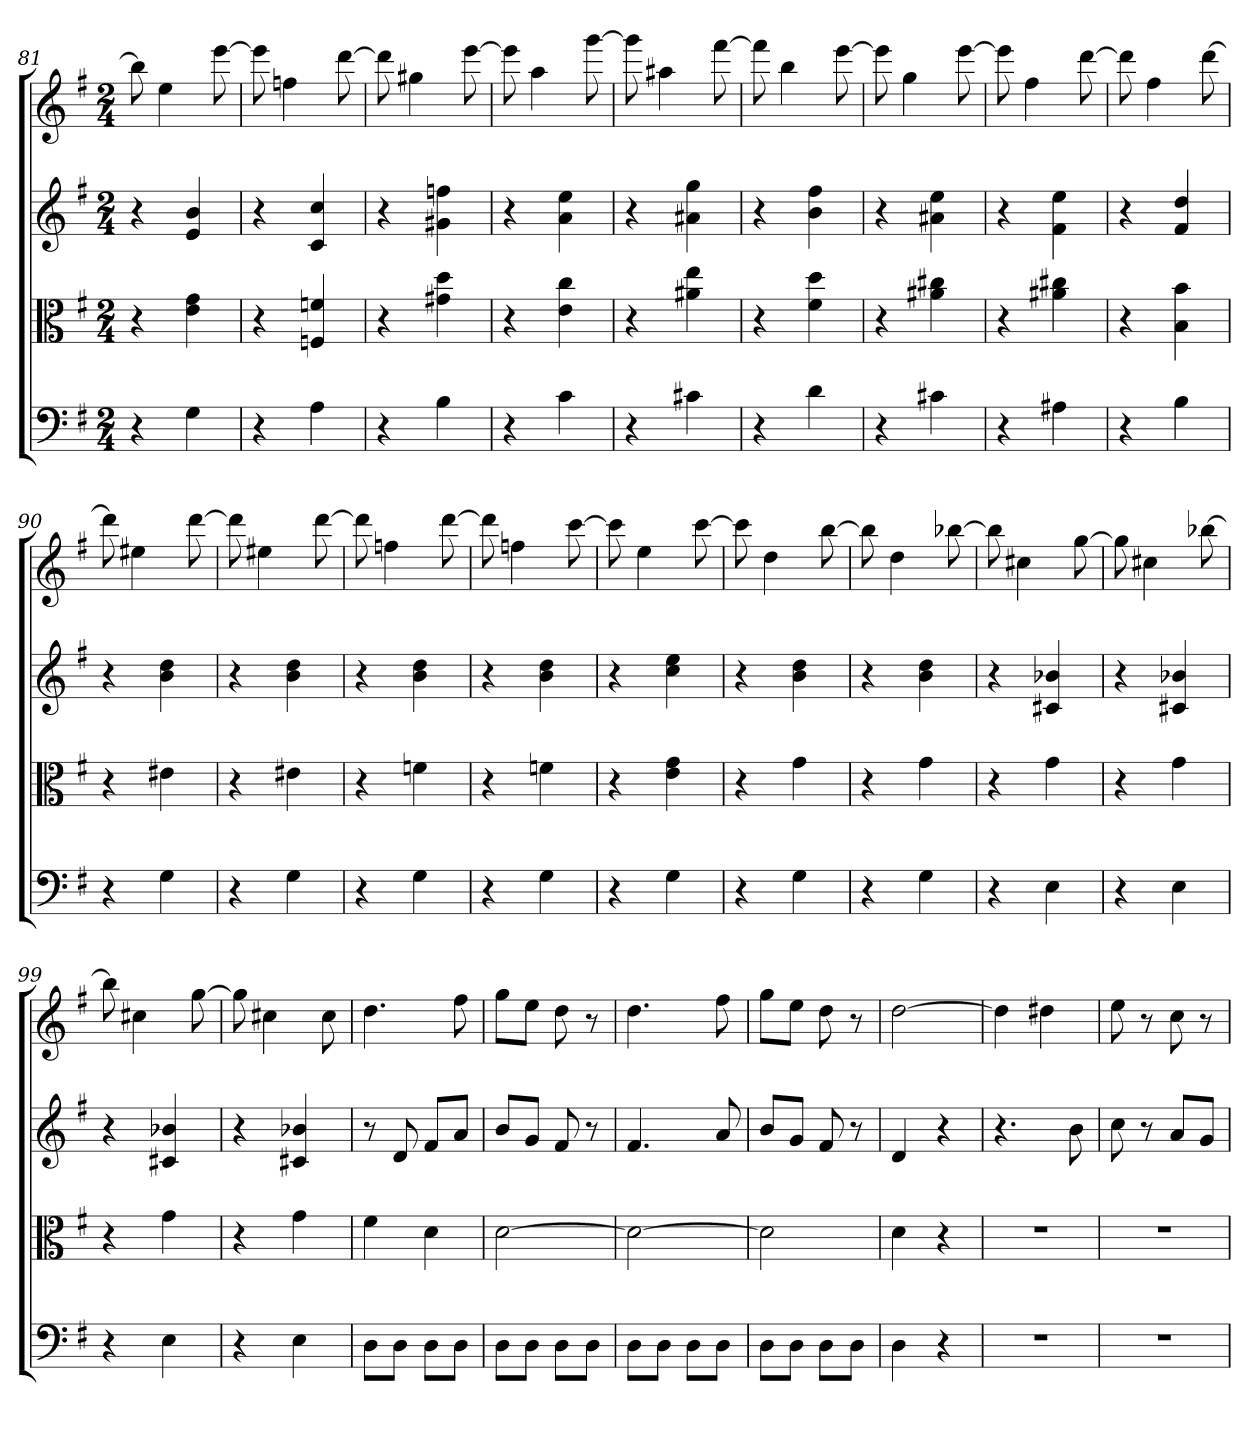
**kern	**kern	**kern	**kern
*part4	*part3	*part2	*part1
*staff4	*staff3	*staff2	*staff1
*clefF4	*clefC3	*clefG2	*clefG2
*k[f#]	*k[f#]	*k[f#]	*k[f#]
*G:	*G:	*G:	*G:
*M2/4	*M2/4	*M2/4	*M2/4
=81	=81	=81	=81
4r	4r	4r	8bb]
.	.	.	4ee
4G	4e 4g	4e 4b	.
.	.	.	[8eee
=82	=82	=82	=82
4r	4r	4r	8eee]
.	.	.	4ffn
4A	4Fn 4fn	4c 4cc	.
.	.	.	[8ddd
=83	=83	=83	=83
4r	4r	4r	8ddd]
.	.	.	4gg#X
4B	4g#X 4dd	4g#X 4ffn	.
.	.	.	[8eee
=84	=84	=84	=84
4r	4r	4r	8eee]
.	.	.	4aa
4c	4e 4cc	4a 4ee	.
.	.	.	[8ggg
=85	=85	=85	=85
4r	4r	4r	8ggg]
.	.	.	4aa#X
4c#X	4a#X 4ee	4a#X 4gg	.
.	.	.	[8fff#
=86	=86	=86	=86
4r	4r	4r	8fff#]
.	.	.	4bb
4d	4f# 4dd	4b 4ff#	.
.	.	.	[8eee
=87	=87	=87	=87
4r	4r	4r	8eee]
.	.	.	4gg
4c#X	4a#X 4cc#X	4a#X 4ee	.
.	.	.	[8eee
=88	=88	=88	=88
4r	4r	4r	8eee]
.	.	.	4ff#
4A#X	4a#X 4cc#X	4f# 4ee	.
.	.	.	[8ddd
=89	=89	=89	=89
4r	4r	4r	8ddd]
.	.	.	4ff#
4B	4B 4b	4f# 4dd	.
.	.	.	[8ddd
=90	=90	=90	=90
4r	4r	4r	8ddd]
.	.	.	4ee#X
4G	4e#X	4b 4dd	.
.	.	.	[8ddd
=91	=91	=91	=91
4r	4r	4r	8ddd]
.	.	.	4ee#X
4G	4e#X	4b 4dd	.
.	.	.	[8ddd
=92	=92	=92	=92
4r	4r	4r	8ddd]
.	.	.	4ffn
4G	4fn	4b 4dd	.
.	.	.	[8ddd
=93	=93	=93	=93
4r	4r	4r	8ddd]
.	.	.	4ffn
4G	4fn	4b 4dd	.
.	.	.	[8ccc
=94	=94	=94	=94
4r	4r	4r	8ccc]
.	.	.	4ee
4G	4e 4g	4cc 4ee	.
.	.	.	[8ccc
=95	=95	=95	=95
4r	4r	4r	8ccc]
.	.	.	4dd
4G	4g	4b 4dd	.
.	.	.	[8bb
=96	=96	=96	=96
4r	4r	4r	8bb]
.	.	.	4dd
4G	4g	4b 4dd	.
.	.	.	[8bb-X
=97	=97	=97	=97
4r	4r	4r	8bb-]
.	.	.	4cc#X
4E	4g	4c#X 4b-X	.
.	.	.	[8gg
=98	=98	=98	=98
4r	4r	4r	8gg]
.	.	.	4cc#X
4E	4g	4c#X 4b-X	.
.	.	.	[8bb-X
=99	=99	=99	=99
4r	4r	4r	8bb-]
.	.	.	4cc#X
4E	4g	4c#X 4b-X	.
.	.	.	[8gg
=100	=100	=100	=100
4r	4r	4r	8gg]
.	.	.	4cc#X
4E	4g	4c#X 4b-X	.
.	.	.	8cc#
=101	=101	=101	=101
8D\L	4f#	8r	4.dd
8D\J	.	8d	.
8D\L	4d	8f#/L	.
8D\J	.	8a/J	8ff#
=102	=102	=102	=102
8D\L	[2d	8b/L	8gg\L
8D\J	.	8g/J	8ee\J
8D\L	.	8f#	8dd
8D\J	.	8r	8r
=103	=103	=103	=103
8D\L	2d_	4.f#	4.dd
8D\J	.	.	.
8D\L	.	.	.
8D\J	.	8a	8ff#
=104	=104	=104	=104
8D\L	2d]	8b/L	8gg\L
8D\J	.	8g/J	8ee\J
8D\L	.	8f#	8dd
8D\J	.	8r	8r
=105	=105	=105	=105
4D	4d	4d	[2dd
4r	4r	4r	.
=106	=106	=106	=106
2r	2r	4.r	4dd]
.	.	.	4dd#X
.	.	8b	.
=107	=107	=107	=107
2r	2r	8cc	8ee
.	.	8r	8r
.	.	8a/L	8cc
.	.	8g/J	8r
=	=	=	=
*-	*-	*-	*-
